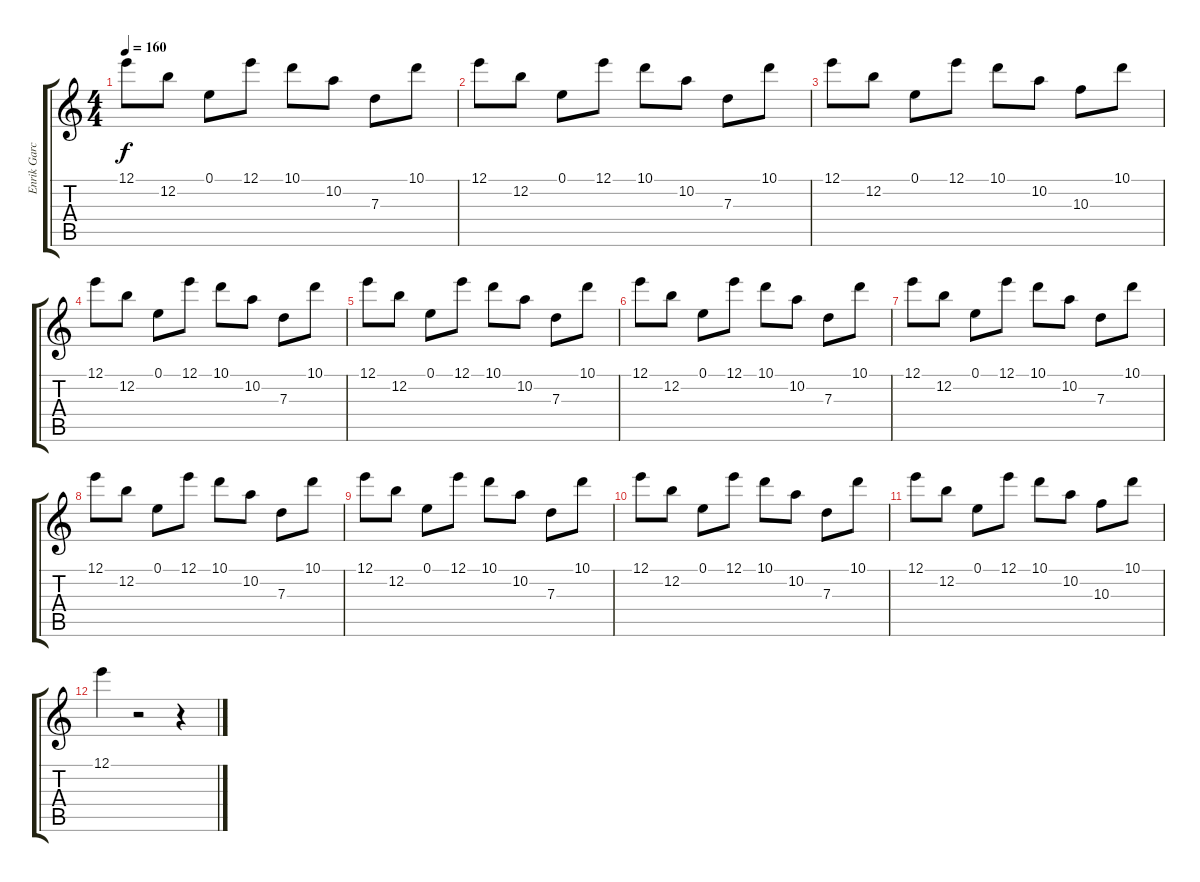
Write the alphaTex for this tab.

\track ("Enrik Garcia" "Enrik Garc") {instrument electricguitarmuted}
\staff {score tabs}
\tuning (E4 B3 G3 D3 A2 E2) {hide}
\ts (4 4)
\tempo 160
\clef g2
\ks c
12.1.8{dy f} 12.2.8 0.1.8 12.1.8 10.1.8 10.2.8 7.3.8 10.1.8 |
12.1.8 12.2.8 0.1.8 12.1.8 10.1.8 10.2.8 7.3.8 10.1.8 |
12.1.8 12.2.8 0.1.8 12.1.8 10.1.8 10.2.8 10.3.8 10.1.8 |
12.1.8 12.2.8 0.1.8 12.1.8 10.1.8 10.2.8 7.3.8 10.1.8 |
12.1.8 12.2.8 0.1.8 12.1.8 10.1.8 10.2.8 7.3.8 10.1.8 |
12.1.8 12.2.8 0.1.8 12.1.8 10.1.8 10.2.8 7.3.8 10.1.8 |
12.1.8 12.2.8 0.1.8 12.1.8 10.1.8 10.2.8 7.3.8 10.1.8 |
12.1.8 12.2.8 0.1.8 12.1.8 10.1.8 10.2.8 7.3.8 10.1.8 |
12.1.8 12.2.8 0.1.8 12.1.8 10.1.8 10.2.8 7.3.8 10.1.8 |
12.1.8 12.2.8 0.1.8 12.1.8 10.1.8 10.2.8 7.3.8 10.1.8 |
12.1.8 12.2.8 0.1.8 12.1.8 10.1.8 10.2.8 10.3.8 10.1.8 |
12.1.4 r.2 r.4
